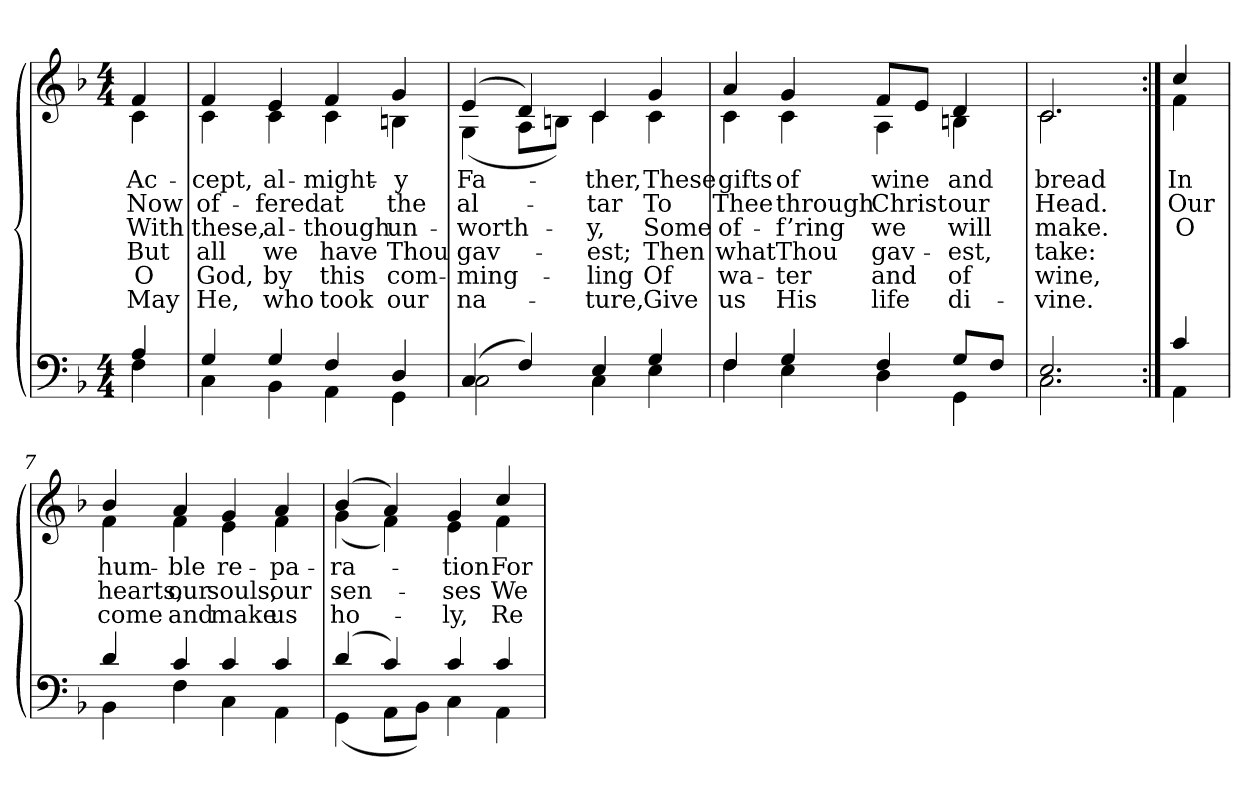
**kern	**kern	**text	**text	**text	**text	**text	**text
*part2	*part1	*part1	*part1	*part1	*part1	*part1	*part1
*staff2	*staff1	*staff1	*staff1	*staff1	*staff1	*staff1	*staff1
!!LO:PB:g=z
*clefF4	*clefG2	*	*	*	*	*	*
*k[b-]	*k[b-]	*	*	*	*	*	*
*F:	*F:	*	*	*	*	*	*
*M4/4	*M4/4	*	*	*	*	*	*
=1	=1	=1	=1	=1	=1	=1	=1
*^	*	*	*	*	*	*	*
!	!	!LO:TX:b:cj:t=3.	!	!	!	!	!	!
!	!	!LO:TX:b:cj:t=1.	!	!	!	!	!	!
!	!	!LO:TX:b:cj:t=2.	!	!	!	!	!	!
!	!	!	!LO:LY:b:color=#000000	!LO:LY:b:color=#000000	!LO:LY:b:color=#000000	!LO:LY:b:color=#000000	!LO:LY:b:color=#000000	!LO:LY:b:color=#000000
*	*	*^	*	*	*	*	*	*
4Ai/	4Fi\	4fi/	4ci\	Ac-	Now	With	But	O	May
=2	=2	=2	=2	=2	=2	=2	=2	=2	=2
!	!	!	!	!LO:LY:b:color=#000000	!LO:LY:b:color=#000000	!LO:LY:b:color=#000000	!LO:LY:b:color=#000000	!LO:LY:b:color=#000000	!LO:LY:b:color=#000000
4Gi/	4Ci\	4fi/	4ci\	-cept,	of-	these,	all	God,	He,
!	!	!	!	!LO:LY:b:color=#000000	!LO:LY:b:color=#000000	!LO:LY:b:color=#000000	!LO:LY:b:color=#000000	!LO:LY:b:color=#000000	!LO:LY:b:color=#000000
4Gi/	4BB-i\	4ei/	4ci\	al-	-fered	al-	we	by	who
!	!	!	!	!LO:LY:b:color=#000000	!LO:LY:b:color=#000000	!LO:LY:b:color=#000000	!LO:LY:b:color=#000000	!LO:LY:b:color=#000000	!LO:LY:b:color=#000000
4Fi/	4AAi\	4fi/	4ci\	-might-	at	-though	have	this	took
!	!	!	!	!LO:LY:b:color=#000000	!LO:LY:b:color=#000000	!LO:LY:b:color=#000000	!LO:LY:b:color=#000000	!LO:LY:b:color=#000000	!LO:LY:b:color=#000000
4Di/	4GGi\	4gi/	4Bni\	-y	the	un-	Thou	com-	our
=3	=3	=3	=3	=3	=3	=3	=3	=3	=3
!	!	!	!	!LO:LY:b:color=#000000	!LO:LY:b:color=#000000	!LO:LY:b:color=#000000	!LO:LY:b:color=#000000	!LO:LY:b:color=#000000	!LO:LY:b:color=#000000
(4Ci/	2Ci\	(4ei/	(4Gi\	Fa-	al-	-worth-	gav-	-ming-	na-
4Fi/)	.	4di/)	8Ai\L	.	.	.	.	.	.
.	.	.	8Bni\J)	.	.	.	.	.	.
!	!	!	!	!LO:LY:b:color=#000000	!LO:LY:b:color=#000000	!LO:LY:b:color=#000000	!LO:LY:b:color=#000000	!LO:LY:b:color=#000000	!LO:LY:b:color=#000000
4Ei/	4Ci\	4ci/	4ci\	-ther,	-tar	-y,	-est;	-ling	-ture,
!	!	!	!	!LO:LY:b:color=#000000	!LO:LY:b:color=#000000	!LO:LY:b:color=#000000	!LO:LY:b:color=#000000	!LO:LY:b:color=#000000	!LO:LY:b:color=#000000
4Gi/	4Ei\	4gi/	4ci\	These	To	Some	Then	Of	Give
=4	=4	=4	=4	=4	=4	=4	=4	=4	=4
!	!	!	!	!LO:LY:b:color=#000000	!LO:LY:b:color=#000000	!LO:LY:b:color=#000000	!LO:LY:b:color=#000000	!LO:LY:b:color=#000000	!LO:LY:b:color=#000000
4Fi/	4Fi\	4ai/	4ci\	gifts	Thee	of-	what	wa-	us
!	!	!	!	!LO:LY:b:color=#000000	!LO:LY:b:color=#000000	!LO:LY:b:color=#000000	!LO:LY:b:color=#000000	!LO:LY:b:color=#000000	!LO:LY:b:color=#000000
4Gi/	4Ei\	4gi/	4ci\	of	through	-f’ring	Thou	-ter	His
!	!	!	!	!LO:LY:b:color=#000000	!LO:LY:b:color=#000000	!LO:LY:b:color=#000000	!LO:LY:b:color=#000000	!LO:LY:b:color=#000000	!LO:LY:b:color=#000000
4Fi/	4Di\	8fi/L	4Ai\	wine	Christ	we	gav-	and	life
.	.	8ei/J	.	.	.	.	.	.	.
!	!	!	!	!LO:LY:b:color=#000000	!LO:LY:b:color=#000000	!LO:LY:b:color=#000000	!LO:LY:b:color=#000000	!LO:LY:b:color=#000000	!LO:LY:b:color=#000000
8Gi/L	4GGi\	4di/	4Bni\	and	our	will	-est,	of	di-
8Fi/J	.	.	.	.	.	.	.	.	.
=5	=5	=5	=5	=5	=5	=5	=5	=5	=5
!	!	!	!	!LO:LY:b:color=#000000	!LO:LY:b:color=#000000	!LO:LY:b:color=#000000	!LO:LY:b:color=#000000	!LO:LY:b:color=#000000	!LO:LY:b:color=#000000
2.Ei/	2.Ci\	2.ci/	2.ci\	bread	Head.	make.	take:	wine,	-vine.
!!LO:LB:g=z	!!
=6:|!	=6:|!	=6:|!	=6:|!	=6:|!	=6:|!	=6:|!	=6:|!	=6:|!	=6:|!
!	!	!	!	!LO:LY:b:color=#000000	!LO:LY:b:color=#000000	!LO:LY:b:color=#000000	!	!	!
4ci/	4AAi\	4cci/	4fi\	In	Our	O	.	.	.
=7	=7	=7	=7	=7	=7	=7	=7	=7	=7
!	!	!	!	!LO:LY:b:color=#000000	!LO:LY:b:color=#000000	!LO:LY:b:color=#000000	!	!	!
4di/	4BB-i\	4b-i/	4fi\	hum-	hearts,	come	.	.	.
!	!	!	!	!LO:LY:b:color=#000000	!LO:LY:b:color=#000000	!LO:LY:b:color=#000000	!	!	!
4ci/	4Fi\	4ai/	4fi\	-ble	our	and	.	.	.
!	!	!	!	!LO:LY:b:color=#000000	!LO:LY:b:color=#000000	!LO:LY:b:color=#000000	!	!	!
4ci/	4Ci\	4gi/	4ei\	re-	souls,	make	.	.	.
!	!	!	!	!LO:LY:b:color=#000000	!LO:LY:b:color=#000000	!LO:LY:b:color=#000000	!	!	!
4ci/	4AAi\	4ai/	4fi\	-pa-	our	us	.	.	.
=8	=8	=8	=8	=8	=8	=8	=8	=8	=8
!	!	!	!	!LO:LY:b:color=#000000	!LO:LY:b:color=#000000	!LO:LY:b:color=#000000	!	!	!
(4di/	(4GGi\	(4b-i/	(4gi\	-ra-	sen-	ho-	.	.	.
4ci/)	8AAi\L	4ai/)	4fi\)	.	.	.	.	.	.
.	8BB-i\J)	.	.	.	.	.	.	.	.
!	!	!	!	!LO:LY:b:color=#000000	!LO:LY:b:color=#000000	!LO:LY:b:color=#000000	!	!	!
4ci/	4Ci\	4gi/	4ei\	-tion	-ses	-ly,	.	.	.
!	!	!	!	!LO:LY:b:color=#000000	!LO:LY:b:color=#000000	!LO:LY:b:color=#000000	!	!	!
4ci/	4AAi\	4cci/	4fi\	For	We	Re-	.	.	.
*v	*v	*	*	*	*	*	*	*	*
*	*v	*v	*	*	*	*	*	*
=	=	=	=	=	=	=	=
*-	*-	*-	*-	*-	*-	*-	*-
